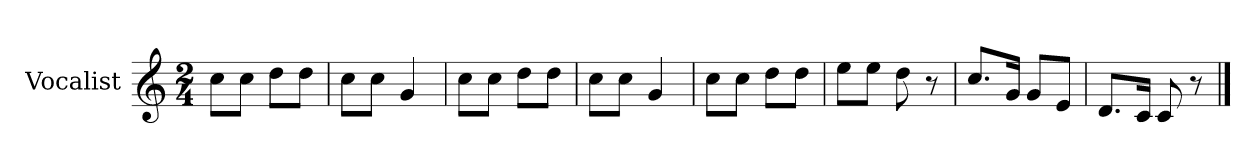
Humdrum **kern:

**kern
*part1
*staff1
*I"Vocalist
*k[]
*C:
*M2/4
=1
8ccL
8ccJ
8ddL
8ddJ
=2
8ccL
8ccJ
4g
=3
8ccL
8ccJ
8ddL
8ddJ
=4
8ccL
8ccJ
4g
=5
8ccL
8ccJ
8ddL
8ddJ
=6
8eeL
8eeJ
8dd
8r
=7
8.ccL
16gJk
8gL
8eJ
=8
8.dL
16cJk
8c
8r
==
*-
